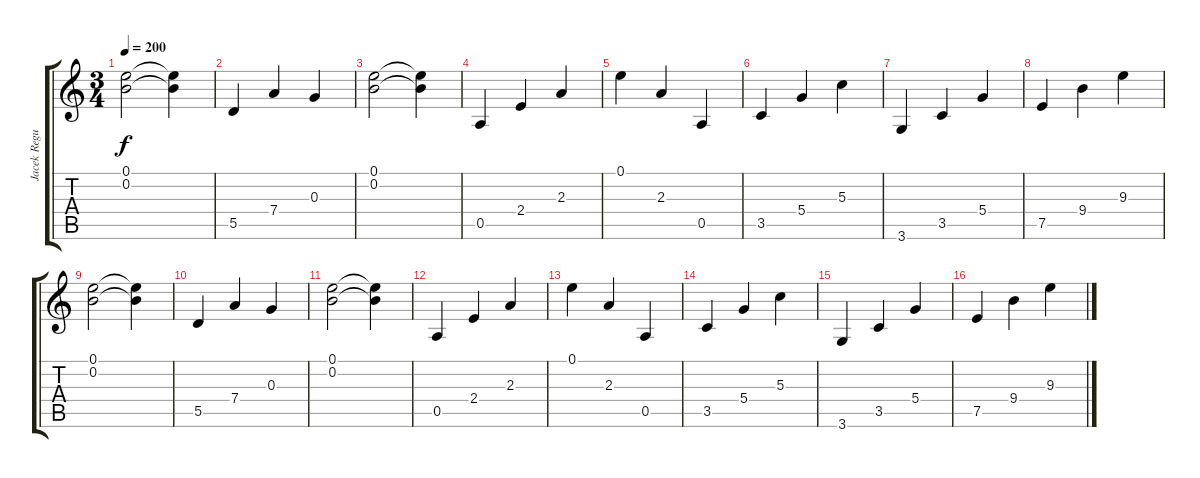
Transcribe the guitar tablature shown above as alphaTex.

\track ("Jacek Regulski -Rythm Guitar" "Jacek Regu") {instrument acousticguitarsteel}
\staff {score tabs}
\tuning (E4 B3 G3 D3 A2 E2) {hide}
\ts (3 4)
\tempo 200
\clef g2
\ks c
(0.1 0.2).2{dy f} (0.1{t} 0.2{t}).4 |
5.5.4 7.4.4 0.3.4 |
(0.1 0.2).2 (0.1{t} 0.2{t}).4 |
0.5.4 2.4.4 2.3.4 |
0.1.4 2.3.4 0.5.4 |
3.5.4 5.4.4 5.3.4 |
3.6.4 3.5.4 5.4.4 |
7.5.4 9.4.4 9.3.4 |
(0.1 0.2).2 (0.1{t} 0.2{t}).4 |
5.5.4 7.4.4 0.3.4 |
(0.1 0.2).2 (0.1{t} 0.2{t}).4 |
0.5.4 2.4.4 2.3.4 |
0.1.4 2.3.4 0.5.4 |
3.5.4 5.4.4 5.3.4 |
3.6.4 3.5.4 5.4.4 |
7.5.4 9.4.4 9.3.4
